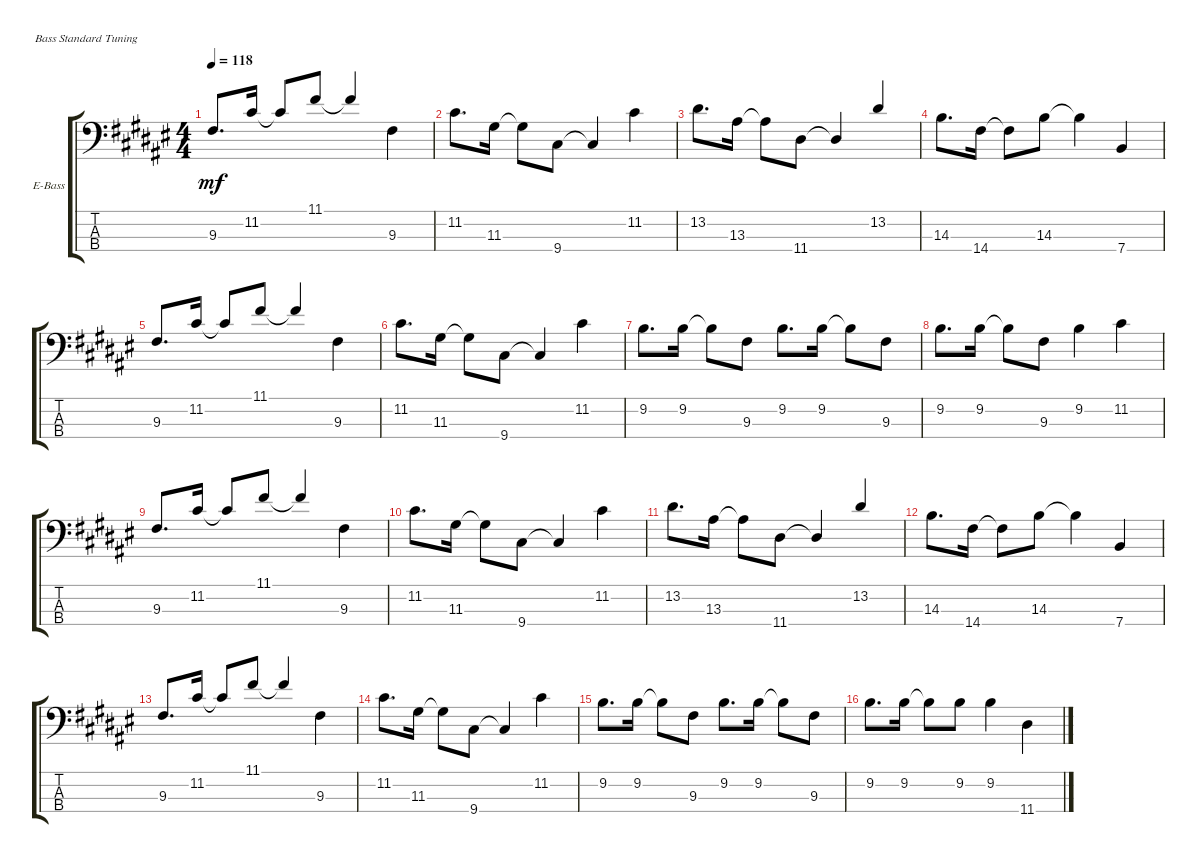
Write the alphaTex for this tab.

\defaultSystemsLayout 4
\bracketExtendMode groupsimilarinstruments
\firstSystemTrackNameOrientation horizontal
\otherSystemsTrackNameOrientation horizontal
\track ("Electric Bass" "E-Bass") {multiBarRest instrument electricbassfinger}
\staff {score tabs}
\tuning (G2 D2 A1 E1)
\ts (4 4)
\tempo 118
\clef f4
\ks f#
9.3.8{d dy mf} 11.2.16 11.2{t}.8{beam invert} 11.1.8 11.1{t}.4{beam invert} 9.3.4 |
11.2.8{d} 11.3.16 11.3{t}.8 9.4.8 9.4{t}.4 11.2.4 |
13.2.8{d} 13.3.16 13.3{t}.8 11.4.8 11.4{t}.4 13.2.4{beam invert} |
14.3.8{d} 14.4.16 14.4{t}.8 14.3.8 14.3{t}.4 7.4.4 |
9.3.8{d} 11.2.16 11.2{t}.8{beam invert} 11.1.8 11.1{t}.4{beam invert} 9.3.4 |
11.2.8{d} 11.3.16 11.3{t}.8 9.4.8 9.4{t}.4 11.2.4 |
9.2.8{d} 9.2.16 9.2{t}.8 9.3.8 9.2.8{d} 9.2.16 9.2{t}.8 9.3.8 |
9.2.8{d} 9.2.16 9.2{t}.8 9.3.8 9.2.4 11.2.4 |
9.3.8{d} 11.2.16 11.2{t}.8{beam invert} 11.1.8 11.1{t}.4{beam invert} 9.3.4 |
11.2.8{d} 11.3.16 11.3{t}.8 9.4.8 9.4{t}.4 11.2.4 |
13.2.8{d} 13.3.16 13.3{t}.8 11.4.8 11.4{t}.4 13.2.4{beam invert} |
14.3.8{d} 14.4.16 14.4{t}.8 14.3.8 14.3{t}.4 7.4.4 |
9.3.8{d} 11.2.16 11.2{t}.8{beam invert} 11.1.8 11.1{t}.4{beam invert} 9.3.4 |
11.2.8{d} 11.3.16 11.3{t}.8 9.4.8 9.4{t}.4 11.2.4 |
9.2.8{d} 9.2.16 9.2{t}.8 9.3.8 9.2.8{d} 9.2.16 9.2{t}.8 9.3.8 |
9.2.8{d} 9.2.16 9.2{t}.8 9.2.8 9.2.4 11.4.4
